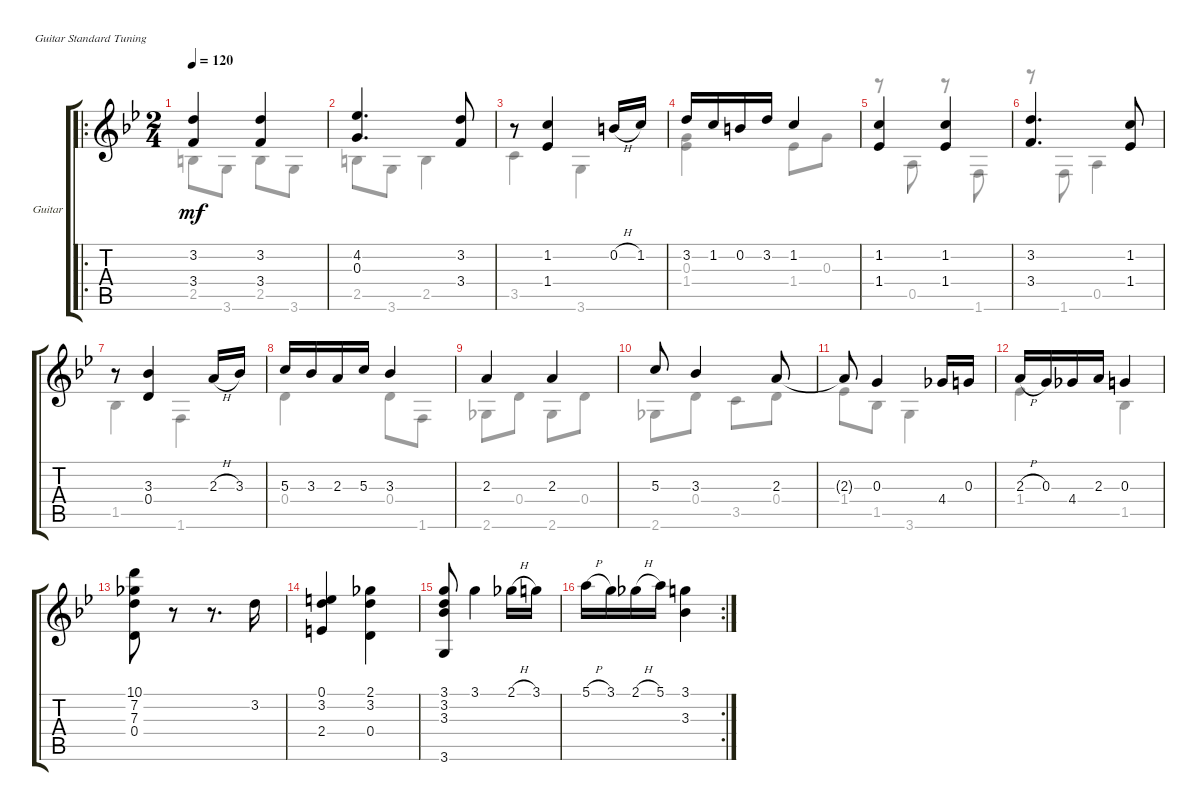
\bracketExtendMode groupsimilarinstruments
\firstSystemTrackNameOrientation horizontal
\otherSystemsTrackNameOrientation horizontal
\track ("Guitar" "Guitar") {instrument acousticguitarnylon}
\staff {score tabs}
\tuning (E4 B3 G3 D3 A2 E2)
\voice
\ro
\ts (2 4)
\section ("" "")
\tempo 120
\clef g2
\ks gminor
(3.2 3.4).4{dy mf} (3.2 3.4).4 |
(4.2 0.3).4{d} (3.2 3.4).8 |
r.8 (1.2 1.4).4 0.2{h}.16 1.2.16 |
3.2.16 1.2.16 0.2.16 3.2.16 1.2.4 |
(1.2 1.4).4 (1.2 1.4).4 |
(3.2 3.4).4{d} (1.2 1.4).8 |
r.8 (3.3 0.4).4 2.3{h}.16 3.3.16 |
5.3.16 3.3.16 2.3.16 5.3.16 3.3.4 |
2.3.4 2.3.4 |
5.3.8 3.3.4 2.3.8 |
2.3{t}.8 0.3.4 4.4.16 0.3.16 |
2.3{h}.16 0.3.16 4.4.16 2.3.16 0.3.4 |
(10.1 7.2 7.3 0.4).8 r.8 r.8{d} 3.2.16 |
(0.1 3.2 2.4).4 (2.1 3.2 0.4).4 |
(3.1 3.2 3.3 3.6).8 3.1.4 2.1{h}.16 3.1.16 |
\rc 2
5.1{h}.16 3.1.16 2.1{h}.16 5.1.16 (3.1 3.3).4
\voice
\clef g2
\ottava regular
\simile none
\ks gminor
2.5.8{dy mf} 3.6.8 2.5.8 3.6.8 |
2.5.8 3.6.8 2.5.4 |
3.5.4 3.6.4 |
(0.3 1.4).4 1.4.8 0.3.8 |
r.8 0.5.8 r.8 1.6.8 |
r.8 1.6.8 0.5.4 |
1.5.4 1.6.4 |
0.4.4 0.4.8 1.6.8 |
2.6.8 0.4.8 2.6.8 0.4.8 |
2.6.8 0.4.8 3.5.8 0.4.8 |
1.4.8 1.5.8 3.6.4 |
1.4.4 1.5.4 |
|
|
|
